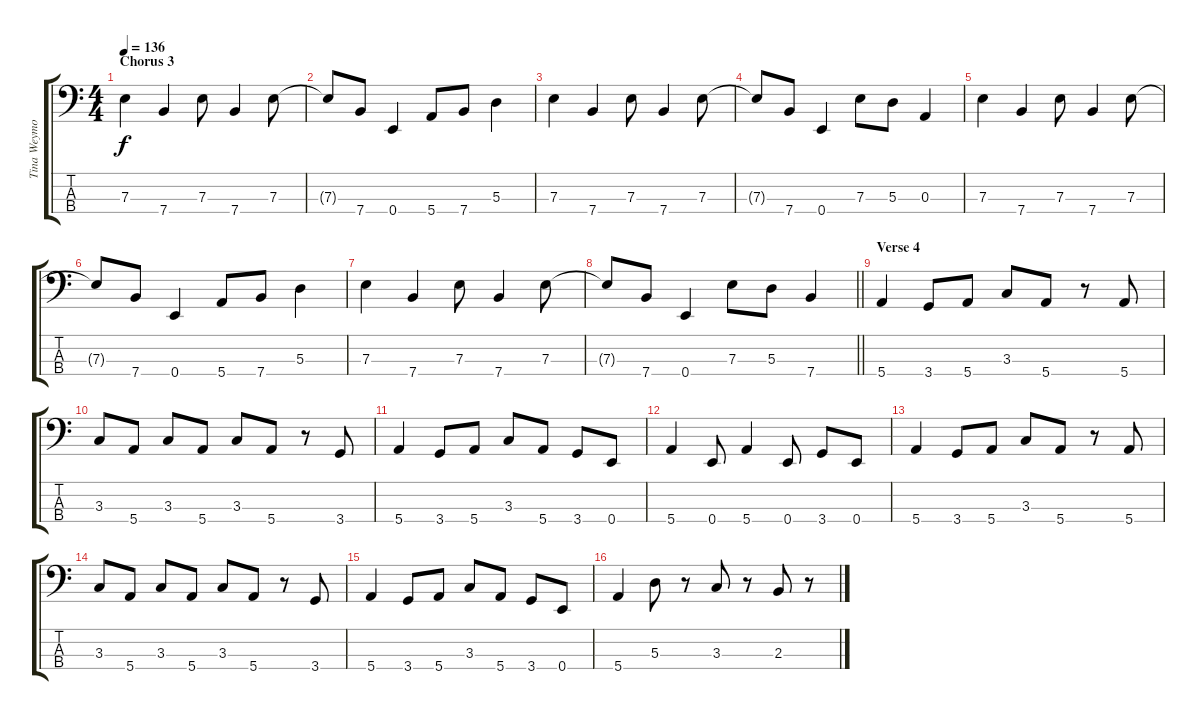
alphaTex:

\track ("Tina Weymouth" "Tina Weymo") {instrument electricbassfinger}
\staff {score tabs}
\tuning (G2 D2 A1 E1) {hide}
\ts (4 4)
\section ("" "Chorus 3")
\tempo 136
\clef f4
\ks c
7.3.4{dy f} 7.4.4 7.3.8 7.4.4 7.3.8 |
7.3{t}.8 7.4.8 0.4.4 5.4.8 7.4.8 5.3.4 |
7.3.4 7.4.4 7.3.8 7.4.4 7.3.8 |
7.3{t}.8 7.4.8 0.4.4 7.3.8 5.3.8 0.3.4 |
7.3.4 7.4.4 7.3.8 7.4.4 7.3.8 |
7.3{t}.8 7.4.8 0.4.4 5.4.8 7.4.8 5.3.4 |
7.3.4 7.4.4 7.3.8 7.4.4 7.3.8 |
\barLineRight lightlight
7.3{t}.8 7.4.8 0.4.4 7.3.8 5.3.8 7.4.4 |
\section ("" "Verse 4")
5.4.4 3.4.8 5.4.8 3.3.8 5.4.8 r.8 5.4.8 |
3.3.8 5.4.8 3.3.8 5.4.8 3.3.8 5.4.8 r.8 3.4.8 |
5.4.4 3.4.8 5.4.8 3.3.8 5.4.8 3.4.8 0.4.8 |
5.4.4 0.4.8 5.4.4 0.4.8 3.4.8 0.4.8 |
5.4.4 3.4.8 5.4.8 3.3.8 5.4.8 r.8 5.4.8 |
3.3.8 5.4.8 3.3.8 5.4.8 3.3.8 5.4.8 r.8 3.4.8 |
5.4.4 3.4.8 5.4.8 3.3.8 5.4.8 3.4.8 0.4.8 |
5.4.4 5.3.8 r.8 3.3.8 r.8 2.3.8 r.8
